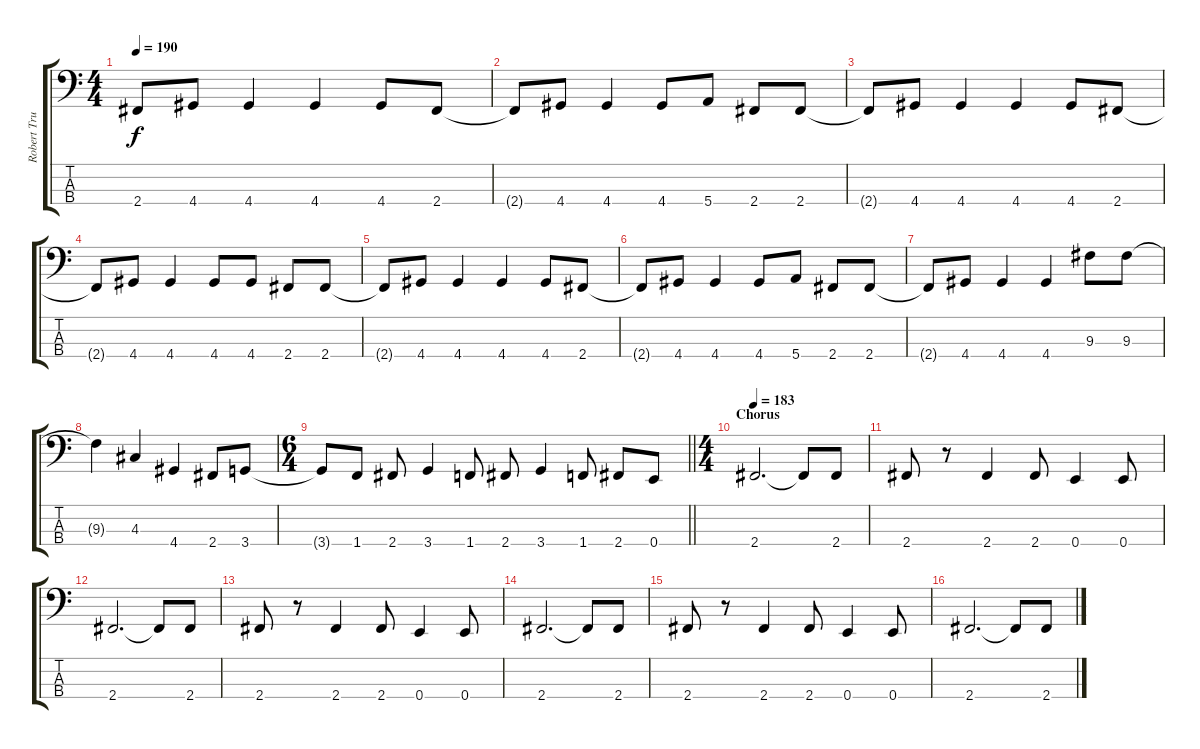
\track ("Robert Trujilo" "Robert Tru") {instrument electricbassfinger}
\staff {score tabs}
\tuning (G2 D2 A1 E1) {hide}
\ts (4 4)
\tempo 190
\clef f4
\ks c
2.4{t}.8{dy f} 4.4.8 4.4.4 4.4.4 4.4.8 2.4.8 |
2.4{t}.8 4.4.8 4.4.4 4.4.8 5.4.8 2.4.8 2.4.8 |
2.4{t}.8 4.4.8 4.4.4 4.4.4 4.4.8 2.4.8 |
2.4{t}.8 4.4.8 4.4.4 4.4.8 4.4.8 2.4.8 2.4.8 |
2.4{t}.8 4.4.8 4.4.4 4.4.4 4.4.8 2.4.8 |
2.4{t}.8 4.4.8 4.4.4 4.4.8 5.4.8 2.4.8 2.4.8 |
2.4{t}.8 4.4.8 4.4.4 4.4.4 9.3.8 9.3.8 |
9.3{t}.4 4.3.4 4.4.4 2.4.8 3.4.8 |
\ts (6 4)
\barLineRight lightlight
3.4{t}.8 1.4.8 2.4.8 3.4.4 1.4.8 2.4.8 3.4.4 1.4.8 2.4.8 0.4.8 |
\ts (4 4)
\section ("" "Chorus")
\tempo 183
2.4.2{d} 2.4{t}.8 2.4.8 |
2.4.8 r.8 2.4.4 2.4.8 0.4.4 0.4.8 |
2.4.2{d} 2.4{t}.8 2.4.8 |
2.4.8 r.8 2.4.4 2.4.8 0.4.4 0.4.8 |
2.4.2{d} 2.4{t}.8 2.4.8 |
2.4.8 r.8 2.4.4 2.4.8 0.4.4 0.4.8 |
2.4.2{d} 2.4{t}.8 2.4.8
